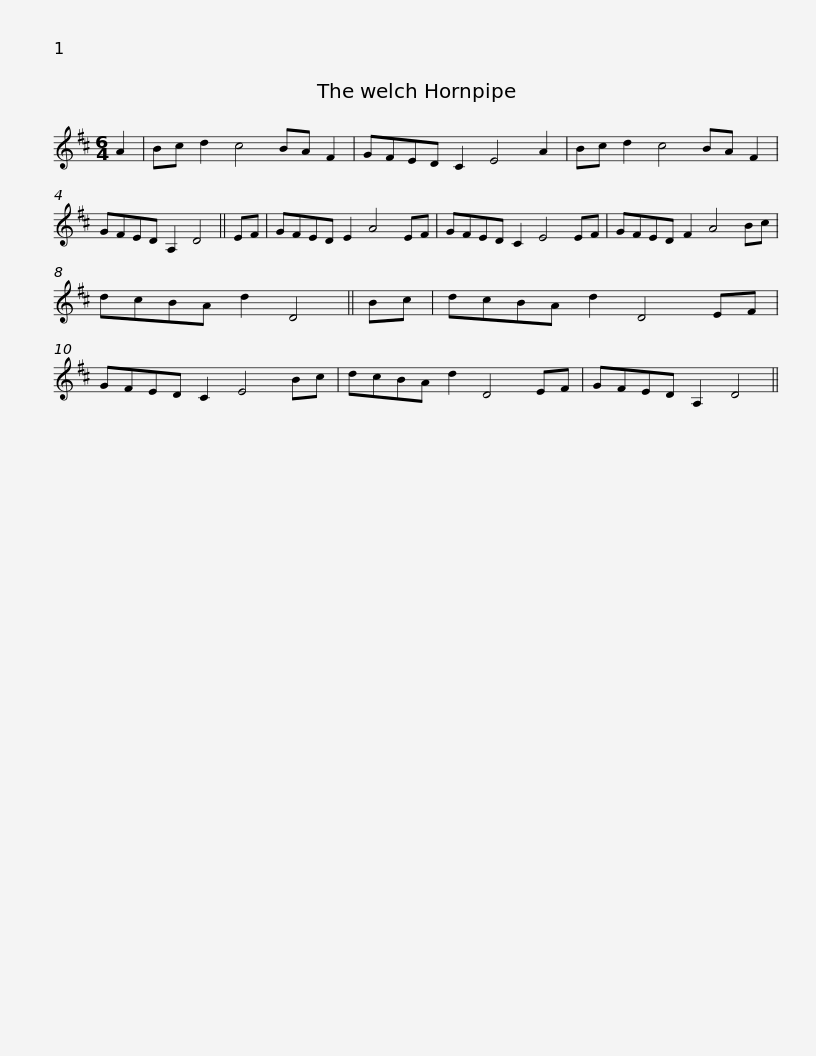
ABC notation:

X:1
L:1/8
M:6/4
I:linebreak $
K:D
V:1 treble
V:1
 A2 | Bc d2 c4 BA F2 | GFED C2 E4 A2 | Bc d2 c4 BA F2 | GFED A,2 D4 || %5
 EF | GFED E2 A4 EF |$ GFED C2 E4 EF | GFED F2 A4 Bc | dcBA d2 D4 || %10
 Bc | dcBA d2 D4 EF | GFED C2 E4 Bc |$ dcBA d2 D4 EF | GFED A,2 D4 || %15
